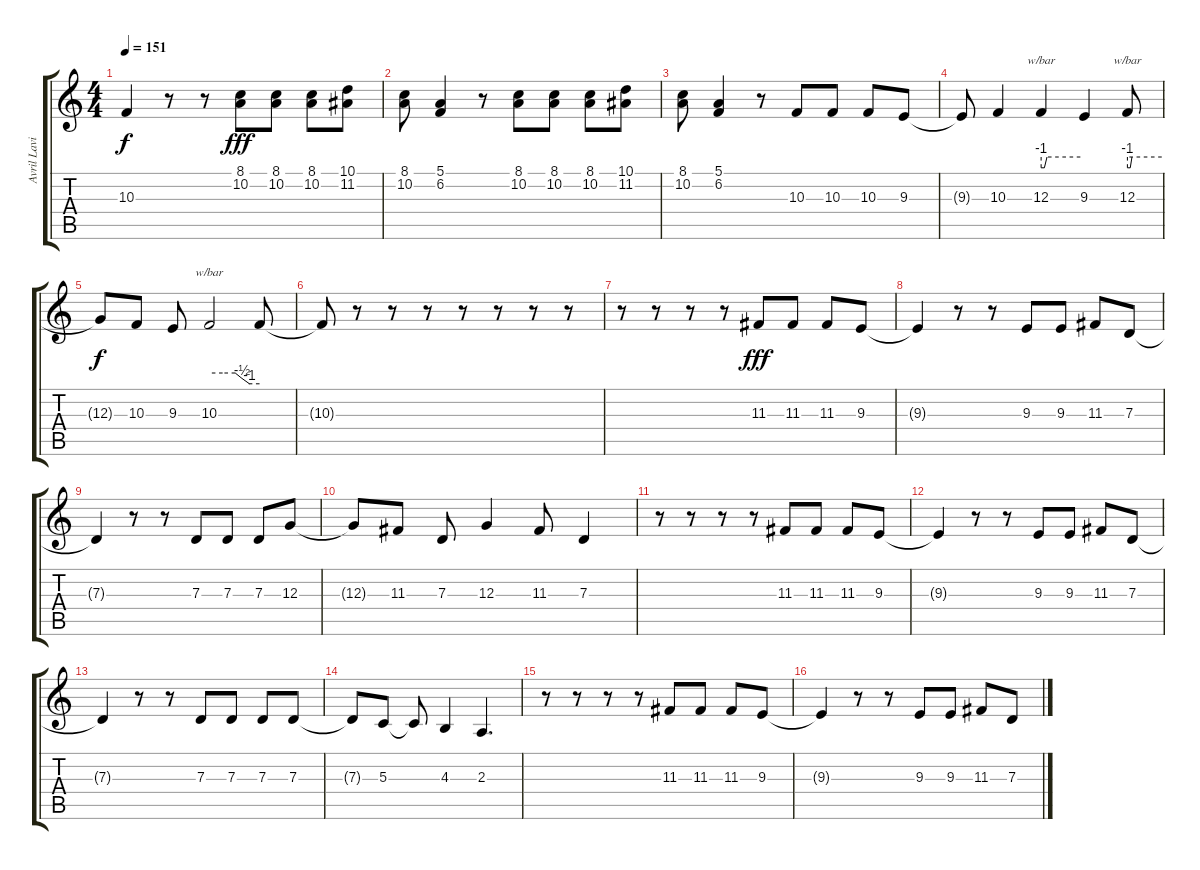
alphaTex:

\track ("Avril Lavigne" "Avril Lavi") {instrument synthbrass1}
\staff {score tabs}
\tuning (E4 B3 G3 D3 A2 E2) {hide}
\ts (4 4)
\tempo 151
\clef g2
\ks c
10.3{t}.4{dy f} r.8 r.8 (8.1 10.2).8{dy fff} (8.1 10.2).8 (8.1 10.2).8 (10.1 11.2).8 |
(8.1 10.2).8 (5.1 6.2).4 r.8 (8.1 10.2).8 (8.1 10.2).8 (8.1 10.2).8 (10.1 11.2).8 |
(8.1 10.2).8 (5.1 6.2).4 r.8 10.3.8 10.3.8 10.3.8 9.3.8 |
9.3{t}.8 10.3.4 12.3.4{tbe (custom default 0 -4 5 -4 9 0 60 0)} 9.3.4 12.3.8{tbe (custom default 0 -4 5 -4 8 0 60 0)} |
12.3{t}.8{dy f} 10.3.8 9.3.8 10.3.2{tbe (custom default 0 0 16 0 31 0 39 -2 48 -4 60 -4)} 10.3{t}.8 |
10.3{t}.8 r.8 r.8 r.8 r.8 r.8 r.8 r.8 |
r.8 r.8 r.8 r.8 11.3.8{dy fff} 11.3.8 11.3.8 9.3.8 |
9.3{t}.4 r.8 r.8 9.3.8 9.3.8 11.3.8 7.3.8 |
7.3{t}.4 r.8 r.8 7.3.8 7.3.8 7.3.8 12.3.8 |
12.3{t}.8 11.3.8 7.3.8 12.3.4 11.3.8 7.3.4 |
r.8 r.8 r.8 r.8 11.3.8 11.3.8 11.3.8 9.3.8 |
9.3{t}.4 r.8 r.8 9.3.8 9.3.8 11.3.8 7.3.8 |
7.3{t}.4 r.8 r.8 7.3.8 7.3.8 7.3.8 7.3.8 |
7.3{t}.8 5.3.8 5.3{t}.8 4.3.4 2.3.4{d} |
r.8 r.8 r.8 r.8 11.3.8 11.3.8 11.3.8 9.3.8 |
9.3{t}.4 r.8 r.8 9.3.8 9.3.8 11.3.8 7.3.8
